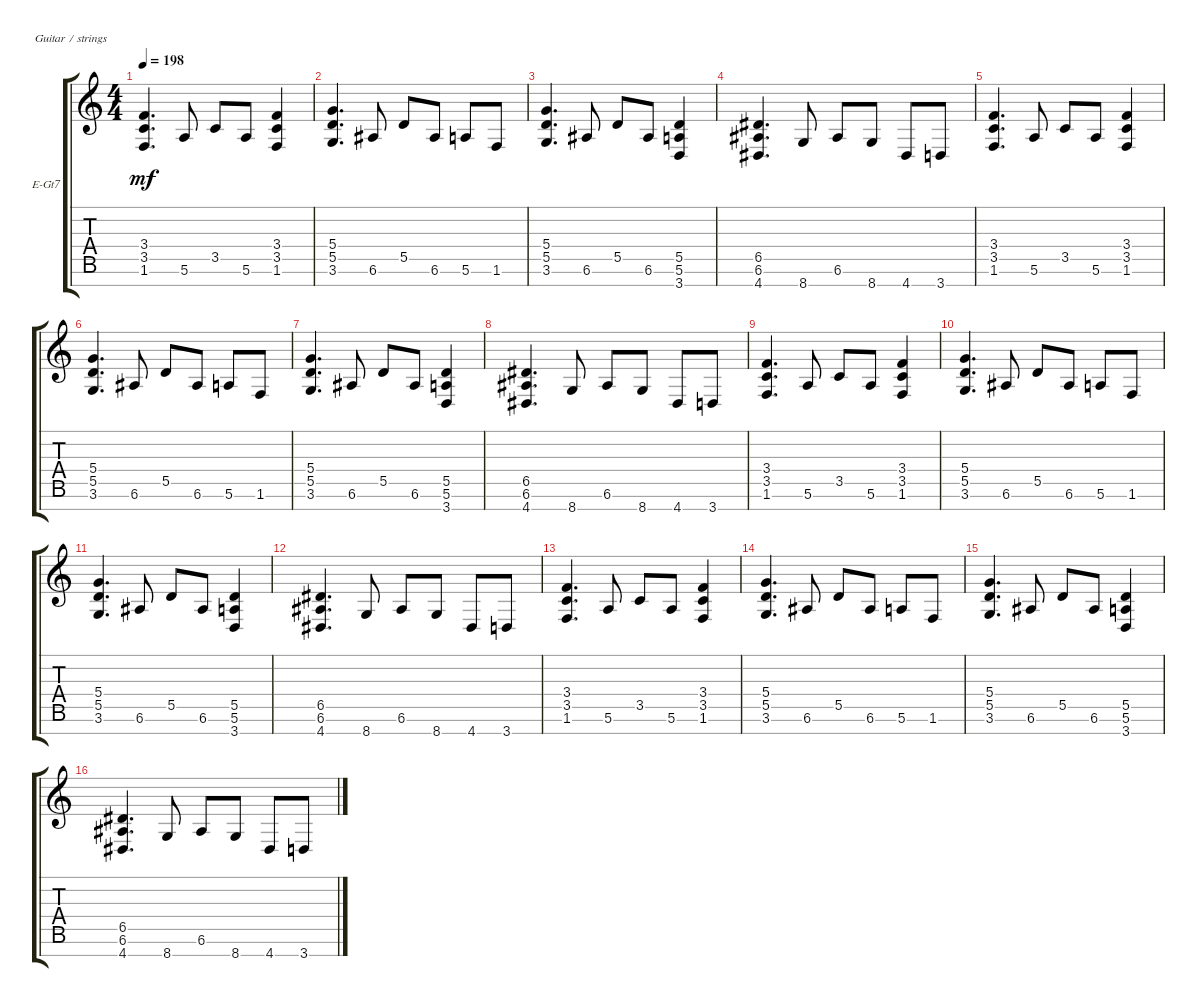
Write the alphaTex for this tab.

\bracketExtendMode groupsimilarinstruments
\firstSystemTrackNameOrientation horizontal
\otherSystemsTrackNameOrientation horizontal
\track ("Electric Guitar" "E-Gt7") {instrument distortionguitar}
\staff {score tabs}
\tuning (E4 B3 G3 D3 A2 E2 B1)
\ts (4 4)
\tempo 198
\clef g2
\ks c
(1.6 3.5 3.4).4{d dy mf} 5.6.8 3.5.8 5.6.8 (1.6 3.5 3.4).4 |
(3.6 5.5 5.4).4{d} 6.6.8 5.5.8 6.6.8 5.6.8 1.6.8 |
(3.6 5.5 5.4).4{d} 6.6.8 5.5.8 6.6.8 (3.7 5.6 5.5).4 |
(4.7 6.6 6.5).4{d} 8.7.8 6.6.8 8.7.8 4.7.8 3.7.8 |
(1.6 3.5 3.4).4{d} 5.6.8 3.5.8 5.6.8 (1.6 3.5 3.4).4 |
\section ("" "")
(3.6 5.5 5.4).4{d} 6.6.8 5.5.8 6.6.8 5.6.8 1.6.8 |
(3.6 5.5 5.4).4{d} 6.6.8 5.5.8 6.6.8 (3.7 5.6 5.5).4 |
(4.7 6.6 6.5).4{d} 8.7.8 6.6.8 8.7.8 4.7.8 3.7.8 |
(1.6 3.5 3.4).4{d} 5.6.8 3.5.8 5.6.8 (1.6 3.5 3.4).4 |
(3.6 5.5 5.4).4{d} 6.6.8 5.5.8 6.6.8 5.6.8 1.6.8 |
(3.6 5.5 5.4).4{d} 6.6.8 5.5.8 6.6.8 (3.7 5.6 5.5).4 |
(4.7 6.6 6.5).4{d} 8.7.8 6.6.8 8.7.8 4.7.8 3.7.8 |
(1.6 3.5 3.4).4{d} 5.6.8 3.5.8 5.6.8 (1.6 3.5 3.4).4 |
\section ("" "")
(3.6 5.5 5.4).4{d} 6.6.8 5.5.8 6.6.8 5.6.8 1.6.8 |
(3.6 5.5 5.4).4{d} 6.6.8 5.5.8 6.6.8 (3.7 5.6 5.5).4 |
(4.7 6.6 6.5).4{d} 8.7.8 6.6.8 8.7.8 4.7.8 3.7.8
